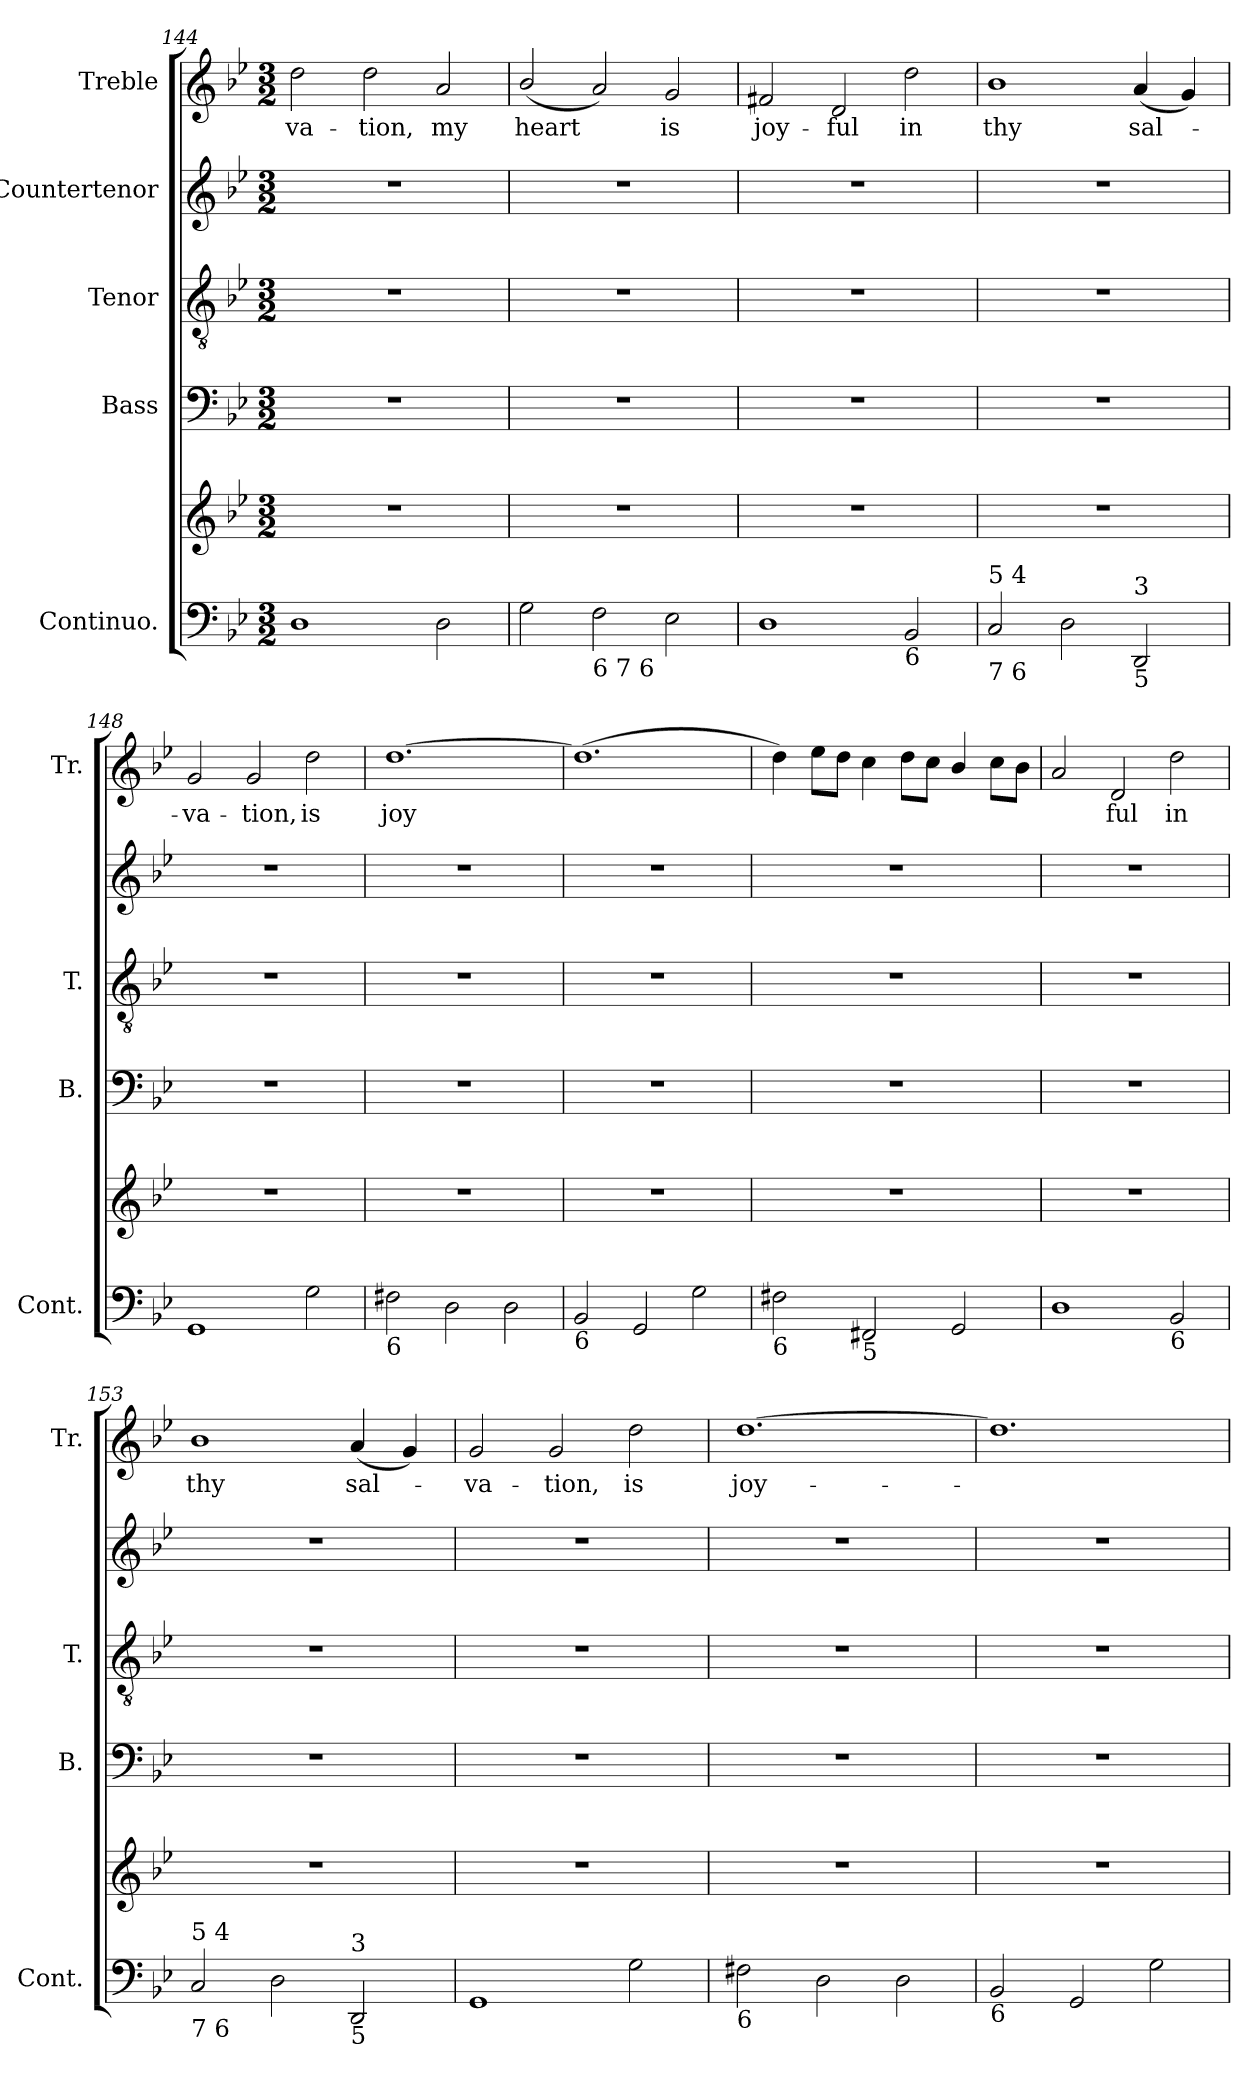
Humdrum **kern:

**kern	**kern	**kern	**kern	**kern	**kern	**text
*part5	*part5	*part4	*part3	*part2	*part1	*part1
*staff6	*staff5	*staff4	*staff3	*staff2	*staff1	*staff1
*I"Continuo.	*	*I"Bass	*I"Tenor	*I"Countertenor	*I"Treble	*
*I'Cont.	*	*I'B.	*I'T.	*	*I'Tr.	*
*clefF4	*clefG2	*clefF4	*clefGv2	*clefG2	*clefG2	*
*	*	*	*ITrd7c12	*	*	*
*k[b-e-]	*k[b-e-]	*k[b-e-]	*k[b-e-]	*k[b-e-]	*k[b-e-]	*
*g:	*g:	*g:	*g:	*g:	*g:	*
*M3/2	*M3/2	*M3/2	*M3/2	*M3/2	*M3/2	*
=144	=144	=144	=144	=144	=144	=144
!	!LO:N:vis=1	!LO:N:vis=1	!LO:N:vis=1	!LO:N:vis=1	!	!
!	!	!	!	!	!	!LO:LY:b:color=#000000
1Di	1.r	1.r	1.r	1.r	2ddi\	-va-
!	!	!	!	!	!	!LO:LY:b:color=#000000
.	.	.	.	.	2ddi\	-tion,
!	!	!	!	!	!	!LO:LY:b:color=#000000
2Di\	.	.	.	.	2ai/	my
=145	=145	=145	=145	=145	=145	=145
!	!LO:N:vis=1	!LO:N:vis=1	!LO:N:vis=1	!LO:N:vis=1	!	!
!	!	!	!	!	!	!LO:LY:b:color=#000000
2Gi\	1.r	1.r	1.r	1.r	(2b-i/	heart
!LO:TX:b:t=6  7       6	!	!	!	!	!	!
2Fi\	.	.	.	.	2ai/)	.
!	!	!	!	!	!	!LO:LY:b:color=#000000
2E-i\	.	.	.	.	2gi/	is
!!LO:LB:g=z
=146	=146	=146	=146	=146	=146	=146
!	!LO:N:vis=1	!LO:N:vis=1	!LO:N:vis=1	!LO:N:vis=1	!	!
!	!	!	!	!	!	!LO:LY:b:color=#000000
1Di	1.r	1.r	1.r	1.r	2f#Xi/	joy-
!	!	!	!	!	!	!LO:LY:b:color=#000000
.	.	.	.	.	2di/	-ful
!LO:TX:b:t=6	!	!	!	!	!	!
!	!	!	!	!	!	!LO:LY:b:color=#000000
2BB-i/	.	.	.	.	2ddi\	in
=147	=147	=147	=147	=147	=147	=147
!	!LO:N:vis=1	!LO:N:vis=1	!LO:N:vis=1	!LO:N:vis=1	!	!
!LO:TX:b:t=7         6	!	!	!	!	!	!
!LO:TX:t=5          4	!	!	!	!	!	!
!	!	!	!	!	!	!LO:LY:b:color=#000000
2Ci/	1.r	1.r	1.r	1.r	1b-i	thy
2Di\	.	.	.	.	.	.
!LO:TX:b:t=5	!	!	!	!	!	!
!LO:TX:t=3	!	!	!	!	!	!
!	!	!	!	!	!	!LO:LY:b:color=#000000
2DDi/	.	.	.	.	(4ai/	sal-
.	.	.	.	.	4gi/)	.
=148	=148	=148	=148	=148	=148	=148
!	!LO:N:vis=1	!LO:N:vis=1	!LO:N:vis=1	!LO:N:vis=1	!	!
!	!	!	!	!	!	!LO:LY:b:color=#000000
1GGi	1.r	1.r	1.r	1.r	2gi/	-va-
!	!	!	!	!	!	!LO:LY:b:color=#000000
.	.	.	.	.	2gi/	-tion,
!	!	!	!	!	!	!LO:LY:b:color=#000000
2Gi\	.	.	.	.	2ddi\	is
=149	=149	=149	=149	=149	=149	=149
!	!LO:N:vis=1	!LO:N:vis=1	!LO:N:vis=1	!LO:N:vis=1	!	!
!LO:TX:b:t=6	!	!	!	!	!	!
!	!	!	!	!	!	!LO:LY:b:color=#000000
2F#Xi\	1.r	1.r	1.r	1.r	[1.ddi	joy
2Di\	.	.	.	.	.	.
2Di\	.	.	.	.	.	.
!!LO:LB:g=z
=150	=150	=150	=150	=150	=150	=150
!LO:TX:b:t=6	!	!	!	!	!	!
!	!LO:N:vis=1	!LO:N:vis=1	!LO:N:vis=1	!LO:N:vis=1	!	!
2BB-i/	1.r	1.r	1.r	1.r	(1.ddi]	.
2GGi/	.	.	.	.	.	.
2Gi\	.	.	.	.	.	.
=151	=151	=151	=151	=151	=151	=151
!LO:TX:b:t=6	!	!	!	!	!	!
!	!LO:N:vis=1	!LO:N:vis=1	!LO:N:vis=1	!LO:N:vis=1	!	!
2F#Xi\	1.r	1.r	1.r	1.r	4ddi\)	.
.	.	.	.	.	8ee-i\L	.
.	.	.	.	.	8ddi\J	.
!LO:TX:b:t=5	!	!	!	!	!	!
2FF#Xi/	.	.	.	.	4cci\	.
.	.	.	.	.	8ddi\L	.
.	.	.	.	.	8cci\J	.
2GGi/	.	.	.	.	4b-i/	.
.	.	.	.	.	8cci\L	.
.	.	.	.	.	8b-i\J	.
=152	=152	=152	=152	=152	=152	=152
!	!LO:N:vis=1	!LO:N:vis=1	!LO:N:vis=1	!LO:N:vis=1	!	!
1Di	1.r	1.r	1.r	1.r	2ai/	.
!	!	!	!	!	!	!LO:LY:b:color=#000000
.	.	.	.	.	2di/	ful
!LO:TX:b:t=6	!	!	!	!	!	!
!	!	!	!	!	!	!LO:LY:b:color=#000000
2BB-i/	.	.	.	.	2ddi\	in
=153	=153	=153	=153	=153	=153	=153
!	!LO:N:vis=1	!LO:N:vis=1	!LO:N:vis=1	!LO:N:vis=1	!	!
!LO:TX:b:t=7                    6	!	!	!	!	!	!
!LO:TX:t=5                    4	!	!	!	!	!	!
!	!	!	!	!	!	!LO:LY:b:color=#000000
2Ci/	1.r	1.r	1.r	1.r	1b-i	thy
2Di\	.	.	.	.	.	.
!LO:TX:b:t=5	!	!	!	!	!	!
!LO:TX:t=3	!	!	!	!	!	!
!	!	!	!	!	!	!LO:LY:b:color=#000000
2DDi/	.	.	.	.	(4ai/	sal-
.	.	.	.	.	4gi/)	.
!!LO:LB:g=z
=154	=154	=154	=154	=154	=154	=154
!	!LO:N:vis=1	!LO:N:vis=1	!LO:N:vis=1	!LO:N:vis=1	!	!
!	!	!	!	!	!	!LO:LY:b:color=#000000
1GGi	1.r	1.r	1.r	1.r	2gi/	-va-
!	!	!	!	!	!	!LO:LY:b:color=#000000
.	.	.	.	.	2gi/	-tion,
!	!	!	!	!	!	!LO:LY:b:color=#000000
2Gi\	.	.	.	.	2ddi\	is
=155	=155	=155	=155	=155	=155	=155
!	!LO:N:vis=1	!LO:N:vis=1	!LO:N:vis=1	!LO:N:vis=1	!	!
!LO:TX:b:t=6	!	!	!	!	!	!
!	!	!	!	!	!	!LO:LY:b:color=#000000
2F#Xi\	1.r	1.r	1.r	1.r	[1.ddi	joy-
2Di\	.	.	.	.	.	.
2Di\	.	.	.	.	.	.
=156	=156	=156	=156	=156	=156	=156
!LO:TX:b:t=6	!	!	!	!	!	!
!	!LO:N:vis=1	!LO:N:vis=1	!LO:N:vis=1	!LO:N:vis=1	!	!
2BB-i/	1.r	1.r	1.r	1.r	1.ddi]	.
2GGi/	.	.	.	.	.	.
2Gi\	.	.	.	.	.	.
=	=	=	=	=	=	=
*-	*-	*-	*-	*-	*-	*-
